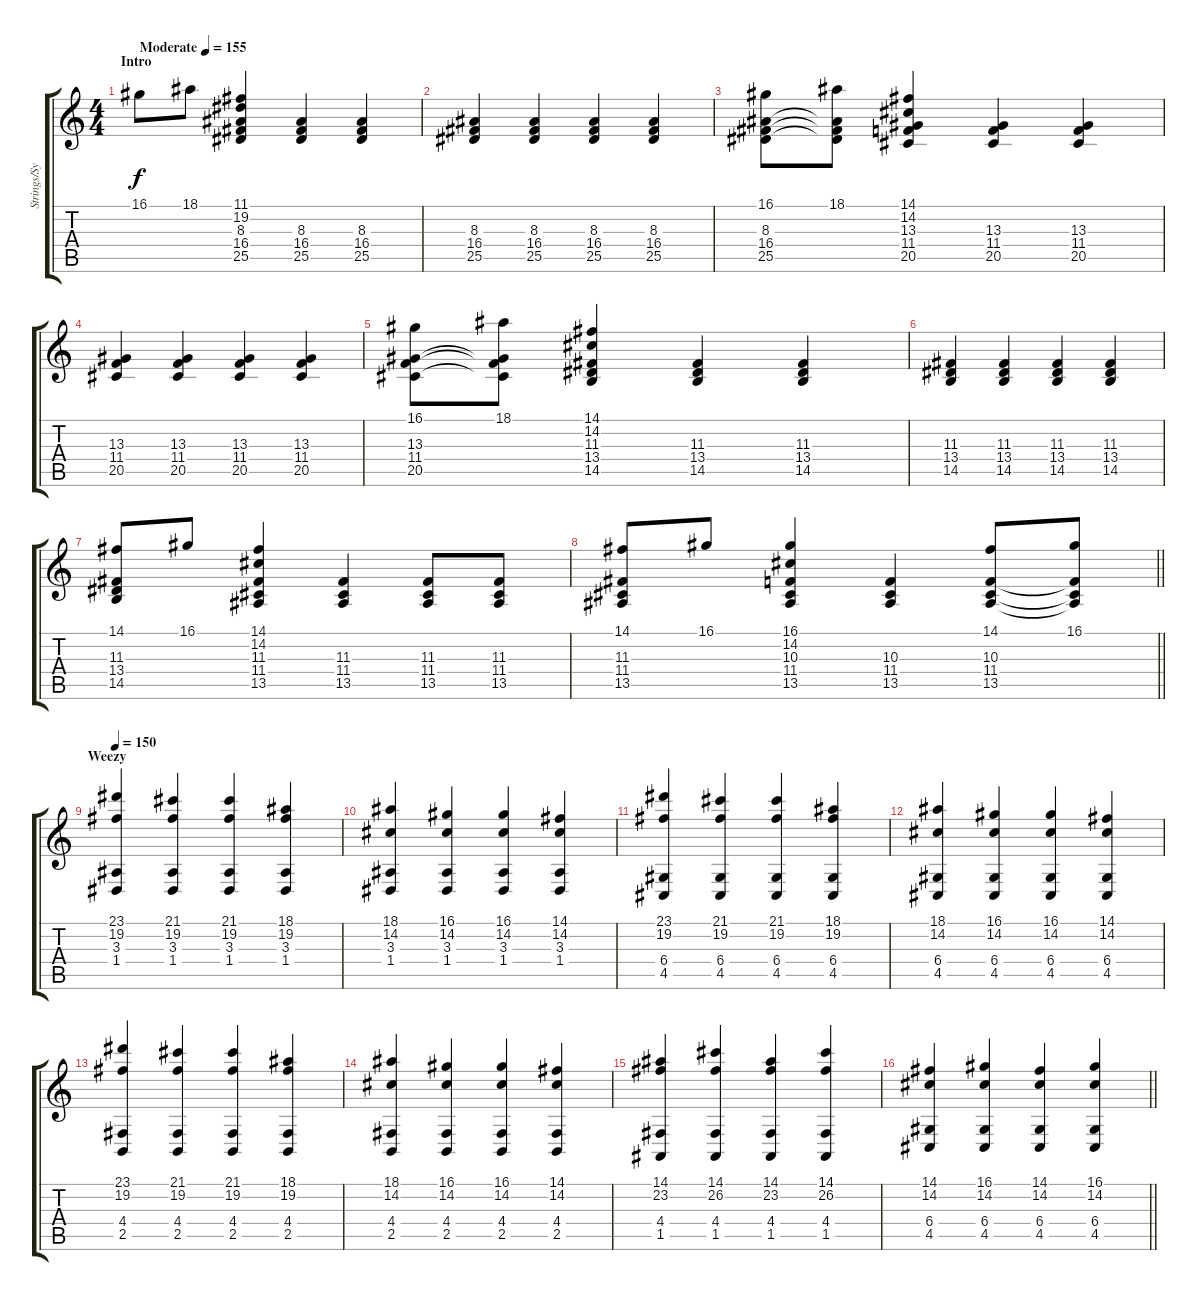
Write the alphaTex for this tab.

\track ("Strings/Synth" "Strings/Sy") {instrument synthstrings1}
\staff {score tabs}
\tuning (E4 B3 G3 D3 A2 E2) {hide}
\ts (4 4)
\section ("" "Intro")
\tempo (155 "Moderate")
\clef g2
\ks c
16.1.8{dy f instrument synthstrings1} 18.1.8 (11.1 19.2 8.3 16.4 25.5).4 (8.3 16.4 25.5).4 (8.3 16.4 25.5).4 |
(8.3 16.4 25.5).4 (8.3 16.4 25.5).4 (8.3 16.4 25.5).4 (8.3 16.4 25.5).4 |
(16.1 8.3 16.4 25.5).8 (18.1 8.3{t} 16.4{t} 25.5{t}).8 (14.1 14.2 13.3 11.4 20.5).4 (13.3 11.4 20.5).4 (13.3 11.4 20.5).4 |
(13.3 11.4 20.5).4 (13.3 11.4 20.5).4 (13.3 11.4 20.5).4 (13.3 11.4 20.5).4 |
(16.1 13.3 11.4 20.5).8 (18.1 13.3{t} 11.4{t} 20.5{t}).8 (14.1 14.2 11.3 13.4 14.5).4 (11.3 13.4 14.5).4 (11.3 13.4 14.5).4 |
(11.3 13.4 14.5).4 (11.3 13.4 14.5).4 (11.3 13.4 14.5).4 (11.3 13.4 14.5).4 |
(14.1 11.3 13.4 14.5).8 16.1.8 (14.1 14.2 11.3 11.4 13.5).4 (11.3 11.4 13.5).4 (11.3 11.4 13.5).8 (11.3 11.4 13.5).8 |
\barLineRight lightlight
(14.1 11.3 11.4 13.5).8 16.1.8 (16.1 14.2 10.3 11.4 13.5).4 (10.3 11.4 13.5).4 (14.1 10.3 11.4 13.5).8 (16.1 10.3{t} 11.4{t} 13.5{t}).8 |
\section ("" "Weezy")
\tempo 150
(23.1 19.2 3.3 1.4).4 (21.1 19.2 3.3 1.4).4 (21.1 19.2 3.3 1.4).4 (18.1 19.2 3.3 1.4).4 |
(18.1 14.2 3.3 1.4).4 (16.1 14.2 3.3 1.4).4 (16.1 14.2 3.3 1.4).4 (14.1 14.2 3.3 1.4).4 |
(23.1 19.2 6.4 4.5).4 (21.1 19.2 6.4 4.5).4 (21.1 19.2 6.4 4.5).4 (18.1 19.2 6.4 4.5).4 |
(18.1 14.2 6.4 4.5).4 (16.1 14.2 6.4 4.5).4 (16.1 14.2 6.4 4.5).4 (14.1 14.2 6.4 4.5).4 |
(23.1 19.2 4.4 2.5).4 (21.1 19.2 4.4 2.5).4 (21.1 19.2 4.4 2.5).4 (18.1 19.2 4.4 2.5).4 |
(18.1 14.2 4.4 2.5).4 (16.1 14.2 4.4 2.5).4 (16.1 14.2 4.4 2.5).4 (14.1 14.2 4.4 2.5).4 |
(14.1 23.2 4.4 1.5).4 (14.1 26.2 4.4 1.5).4 (14.1 23.2 4.4 1.5).4 (14.1 26.2 4.4 1.5).4 |
\barLineRight lightlight
(14.1 14.2 6.4 4.5).4 (16.1 14.2 6.4 4.5).4 (14.1 14.2 6.4 4.5).4{volume 0} (16.1 14.2 6.4 4.5).4
